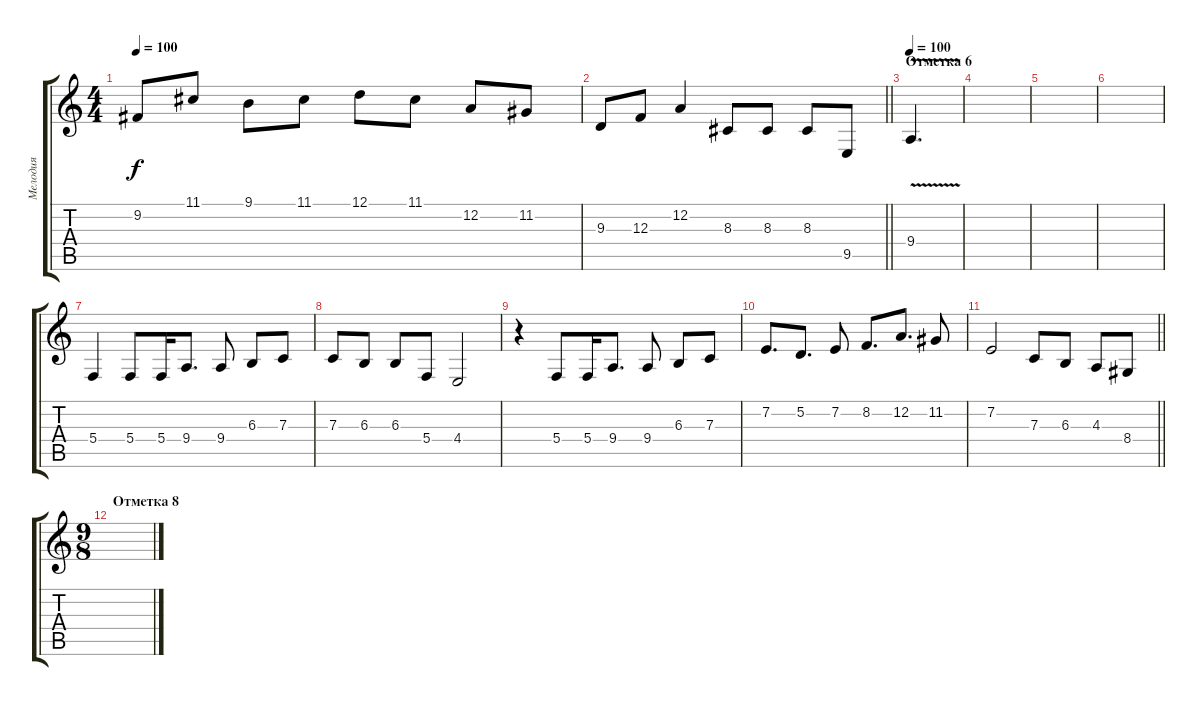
\track ("Мелодия" "Мелодия") {instrument choiraahs}
\staff {score tabs}
\tuning (D4 A3 F3 C3 G2 D2) {hide}
\ts (4 4)
\tempo 100
\clef g2
\ks c
9.2.8{dy f} 11.1.8 9.1.8 11.1.8 12.1.8 11.1.8 12.2.8 11.2.8 |
\barLineRight lightlight
9.3.8 12.3.8 12.2.4 8.3.8 8.3.8 8.3.8 9.5.8 |
\section ("" "Отметка 6")
\tempo 90
\tempo 100
9.4{v}.4{d} |
|
|
|
5.4.4 5.4.8 5.4.16 9.4.8{d} 9.4.8 6.3.8 7.3.8 |
7.3.8 6.3.8 6.3.8 5.4.8 4.4.2 |
r.4 5.4.8 5.4.16 9.4.8{d} 9.4.8 6.3.8 7.3.8 |
7.2.8{d} 5.2.8{d} 7.2.8 8.2.8{d} 12.2.8{d} 11.2.8 |
\barLineRight lightlight
7.2.2 7.3.8 6.3.8 4.3.8 8.4.8 |
\ts (9 8)
\section ("" "Отметка 8")
